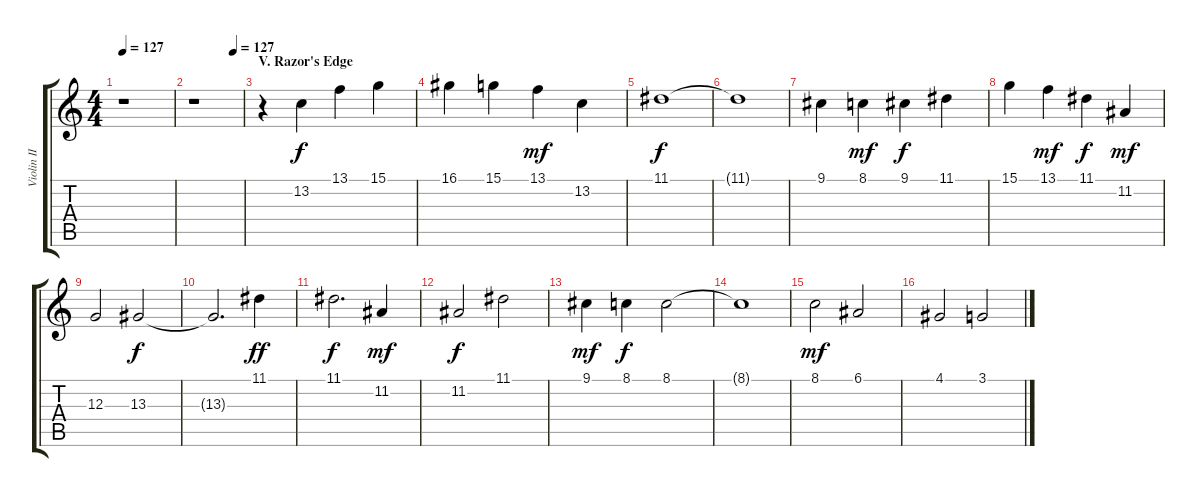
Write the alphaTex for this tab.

\track ("Violin II" "Violin II") {instrument stringensemble1}
\staff {score tabs}
\tuning (E4 B3 G3 D3 A2 E2) {hide}
\ts (4 4)
\tempo 127
\clef g2
\ks c
r.1{dy f} |
\tempo (127 0.8125)
r.1 |
\section ("" "V. Razor's Edge")
r.4{volume 12 balance 14 instrument stringensemble1} 13.2.4 13.1.4 15.1.4 |
16.1.4 15.1.4 13.1.4{dy mf} 13.2.4 |
11.1.1{dy f} |
11.1{t}.1 |
9.1.4 8.1.4{dy mf} 9.1.4{dy f} 11.1.4 |
15.1.4 13.1.4{dy mf} 11.1.4{dy f} 11.2.4{dy mf} |
12.3.2 13.3.2{dy f} |
13.3{t}.2{d} 11.1.4{dy ff} |
11.1.2{d dy f} 11.2.4{dy mf} |
11.2.2{dy f} 11.1.2 |
9.1.4{dy mf} 8.1.4{dy f} 8.1.2 |
8.1{t}.1 |
8.1.2{dy mf} 6.1.2 |
4.1.2 3.1.2
